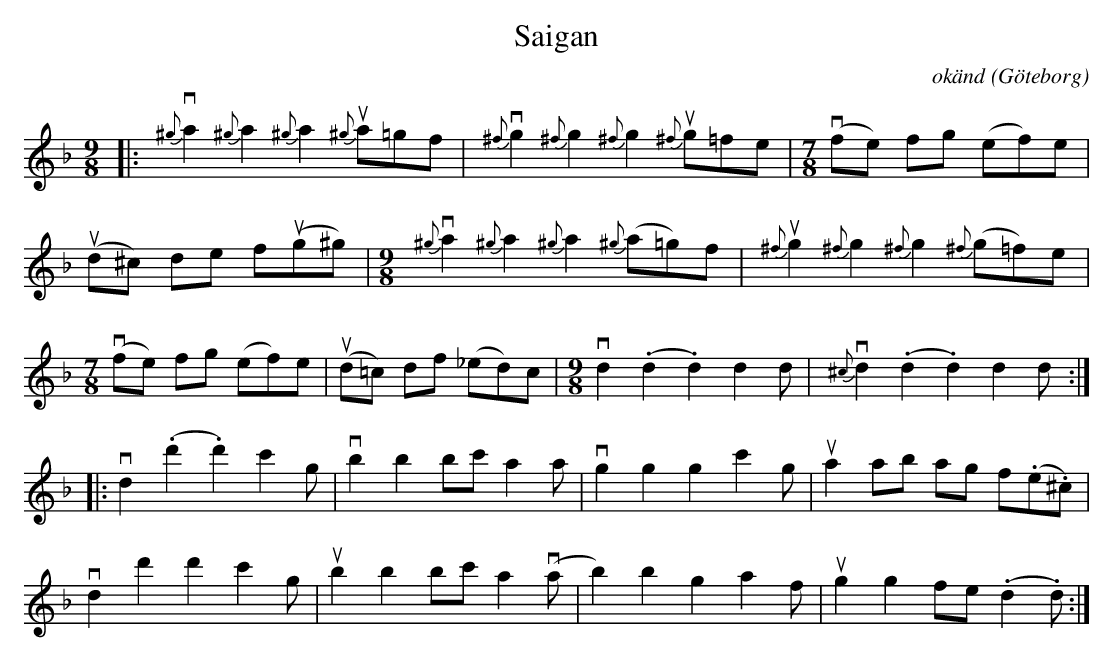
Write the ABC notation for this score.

X:1
T:Saigan
C:okänd
O:Göteborg
M:9/8
L:1/4
K:Dm
|: {^g}va {^g}a {^g}a {^g}ua/=g/f/ | {^f}vg {^f}g {^f}g {^f}ug/=f/e/ |[M:7/8] (vf/e/) f/g/ (e/f/)e/ |
(ud/^c/) d/e/ f/(ug/^g/) |[M:9/8] {^g}va {^g}a {^g}a {^g}(a/=g/)f/ | {^f}ug {^f}g {^f}g {^f}(g/=f/)e/ |
[M:7/8] (vf/e/) f/g/ (e/f/)e/ | (ud/=c/) d/f/ (_e/d/)c/ |[M:9/8] vd (.d .d) d d/ | v{^c}d (.d .d) d d/:|
|: vd (.d' .d') c' g/ | vb b b/c'/ a a/ | vg g g c' g/ | ua a/b/ a/g/ f/(.e/.^c/) |
vd d' d' c' g/ | ub b b/c'/ a (va/ |b) b g a f/ | ug g f/e/ (.d .d/) :|
